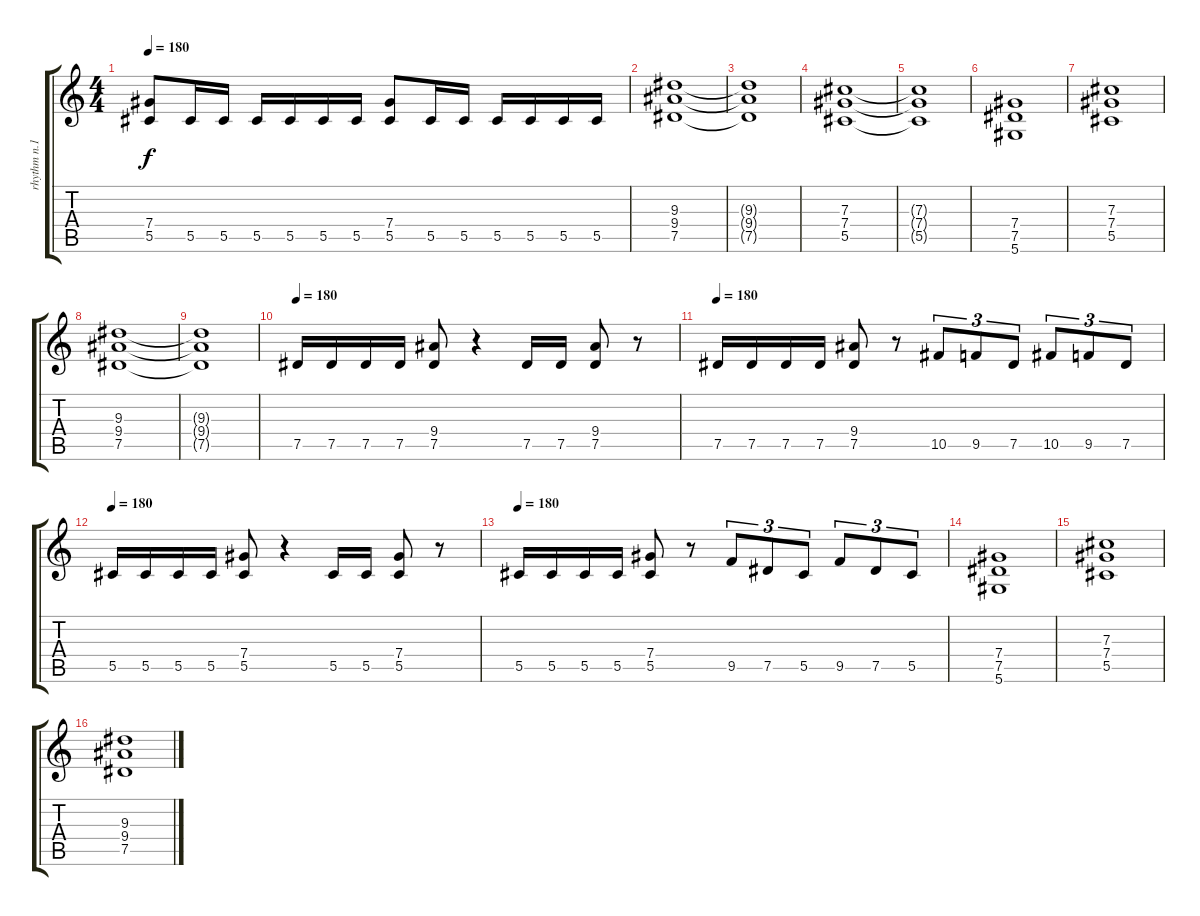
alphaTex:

\track ("rhythm n.1" "rhythm n.1") {instrument distortionguitar}
\staff {score tabs}
\tuning (Eb4 Bb3 Gb3 Db3 Ab2 Eb2) {hide}
\ts (4 4)
\tempo 180
\clef g2
\ks c
(7.4 5.5).8{dy f} 5.5.16 5.5.16 5.5.16 5.5.16 5.5.16 5.5.16 (7.4 5.5).8 5.5.16 5.5.16 5.5.16 5.5.16 5.5.16 5.5.16 |
(9.3 9.4 7.5).1 |
(9.3{t} 9.4{t} 7.5{t}).1 |
(7.3 7.4 5.5).1 |
(7.3{t} 7.4{t} 5.5{t}).1 |
(7.4 7.5 5.6).1 |
(7.3 7.4 5.5).1 |
(9.3 9.4 7.5).1 |
(9.3{t} 9.4{t} 7.5{t}).1 |
\tempo 180
7.5.16 7.5.16 7.5.16 7.5.16 (9.4 7.5).8 r.4 7.5.16 7.5.16 (9.4 7.5).8 r.8 |
\tempo 180
7.5.16 7.5.16 7.5.16 7.5.16 (9.4 7.5).8 r.8 10.5.8{tu (3 2)} 9.5.8{tu (3 2)} 7.5.8{tu (3 2)} 10.5.8{tu (3 2)} 9.5.8{tu (3 2)} 7.5.8{tu (3 2)} |
\tempo 180
5.5.16 5.5.16 5.5.16 5.5.16 (7.4 5.5).8 r.4 5.5.16 5.5.16 (7.4 5.5).8 r.8 |
\tempo 180
5.5.16 5.5.16 5.5.16 5.5.16 (7.4 5.5).8 r.8 9.5.8{tu (3 2)} 7.5.8{tu (3 2)} 5.5.8{tu (3 2)} 9.5.8{tu (3 2)} 7.5.8{tu (3 2)} 5.5.8{tu (3 2)} |
(7.4 7.5 5.6).1 |
(7.3 7.4 5.5).1 |
(9.3 9.4 7.5).1
